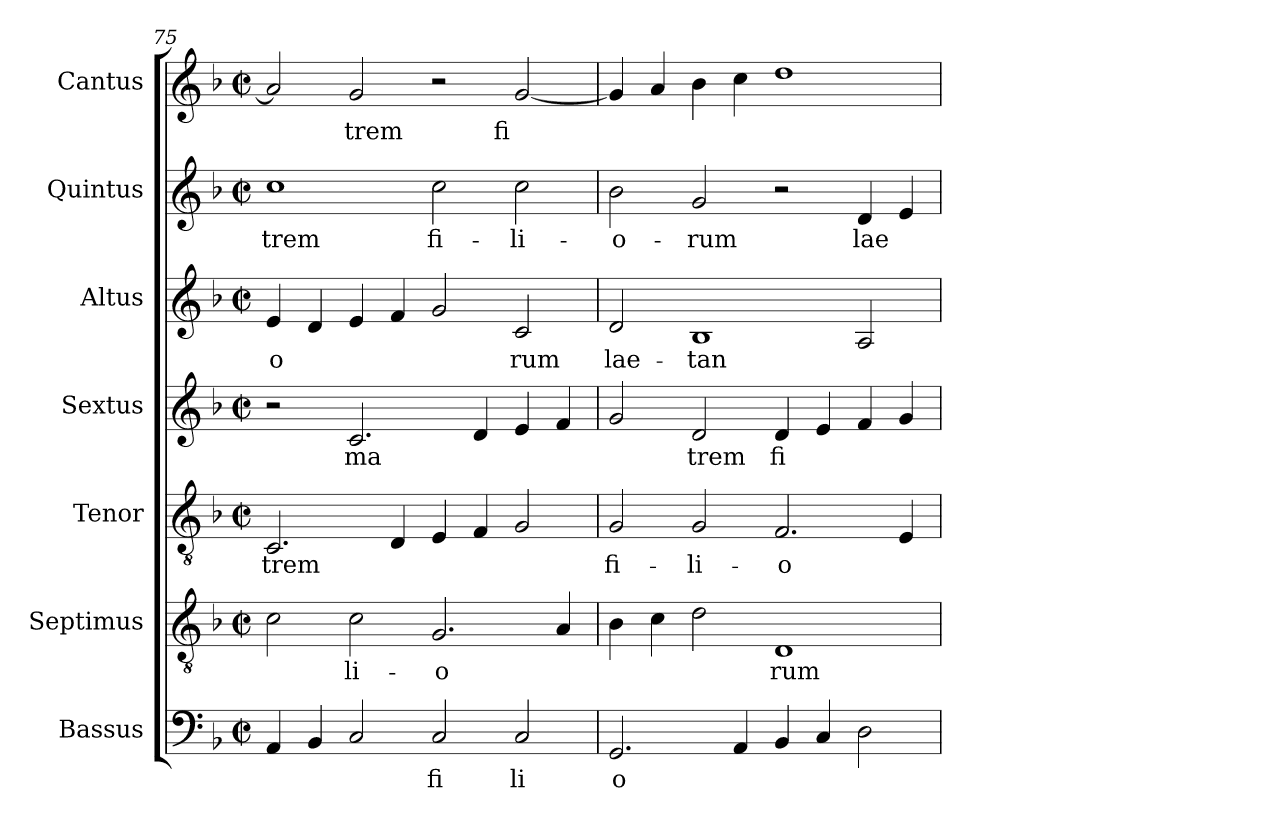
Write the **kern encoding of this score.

**kern	**text	**kern	**text	**kern	**text	**kern	**text	**kern	**text	**kern	**text	**kern	**text
*part7	*part7	*part6	*part6	*part5	*part5	*part4	*part4	*part3	*part3	*part2	*part2	*part1	*part1
*staff7	*staff7	*staff6	*staff6	*staff5	*staff5	*staff4	*staff4	*staff3	*staff3	*staff2	*staff2	*staff1	*staff1
*I"Bassus	*	*I"Septimus	*	*I"Tenor	*	*I"Sextus	*	*I"Altus	*	*I"Quintus	*	*I"Cantus	*
!!LO:PB:g=z
*clefF4	*	*clefGv2	*	*clefGv2	*	*clefG2	*	*clefG2	*	*clefG2	*	*clefG2	*
*k[b-]	*	*k[b-]	*	*k[b-]	*	*k[b-]	*	*k[b-]	*	*k[b-]	*	*k[b-]	*
*F:	*	*F:	*	*F:	*	*F:	*	*F:	*	*F:	*	*F:	*
*M2/2	*	*M2/2	*	*M2/2	*	*M2/2	*	*M2/2	*	*M2/2	*	*M2/2	*
*met(c|)	*	*met(c|)	*	*met(c|)	*	*met(c|)	*	*met(c|)	*	*met(c|)	*	*met(c|)	*
=75	=75	=75	=75	=75	=75	=75	=75	=75	=75	=75	=75	=75	=75
!	!LO:LY:b	!	!LO:LY:b	!	!LO:LY:b:cj	!	!	!	!LO:LY:b	!	!LO:LY:b:cj	!	!LO:LY:b:cj
4AA/	.	2c\	.	2.C/	trem	2r	.	4e/	-o-	1cc	trem	2a/]	--
!	!LO:LY:b	!	!	!	!	!	!	!	!LO:LY:b	!	!	!	!
4BB-/	.	.	.	.	.	.	.	4d/	--	.	.	.	.
!	!LO:LY:b	!	!LO:LY:b	!	!	!	!LO:LY:b:cj	!	!LO:LY:b	!	!	!	!LO:LY:b:cj
2C/	.	2c\	li-	.	.	2.c/	ma-	4e/	--	.	.	2g/	-trem
!	!	!	!	!	!LO:LY:b:cj	!	!	!	!LO:LY:b	!	!	!	!
.	.	.	.	4D/	.	.	.	4f/	--	.	.	.	.
!	!LO:LY:b	!	!LO:LY:b	!	!LO:LY:b:cj	!	!	!	!LO:LY:b	!	!LO:LY:b:cj	!	!
2C/	fi	2.G/	-o-	4E/	.	.	.	2g/	--	2cc\	fi-	2r	.
!	!	!	!	!	!LO:LY:b:cj	!	!LO:LY:b:cj	!	!	!	!	!	!
.	.	.	.	4F/	.	4d/	--	.	.	.	.	.	.
!	!LO:LY:b	!	!	!	!LO:LY:b:cj	!	!LO:LY:b:cj	!	!LO:LY:b	!	!LO:LY:b:cj	!	!LO:LY:b:cj
2C/	li	.	.	2G/	.	4e/	--	2c/	-rum	2cc\	-li-	[<2g/	fi-
!	!	!	!LO:LY:b	!	!	!	!LO:LY:b:cj	!	!	!	!	!	!
.	.	4A/	--	.	.	4f/	--	.	.	.	.	.	.
=76	=76	=76	=76	=76	=76	=76	=76	=76	=76	=76	=76	=76	=76
!	!LO:LY:b	!	!LO:LY:b	!	!LO:LY:b:cj	!	!LO:LY:b:cj	!	!LO:LY:b	!	!LO:LY:b:cj	!	!LO:LY:b:cj
2.GG/	o	4B-\	--	2G/	fi-	2g/	--	2d/	lae-	2b-\	-o-	4g/]	--
!	!	!	!LO:LY:b	!	!	!	!	!	!	!	!	!	!LO:LY:b:cj
.	.	4c\	--	.	.	.	.	.	.	.	.	4a/	--
!	!	!	!LO:LY:b	!	!LO:LY:b:cj	!	!LO:LY:b:cj	!	!LO:LY:b	!	!LO:LY:b:cj	!	!LO:LY:b:cj
.	.	2d\	--	2G/	-li-	2d/	-trem	1B-	-tan-	2g/	-rum	4b-\	--
!	!LO:LY:b	!	!	!	!	!	!	!	!	!	!	!	!LO:LY:b:cj
4AA/	.	.	.	.	.	.	.	.	.	.	.	4cc\	--
!	!LO:LY:b	!	!LO:LY:b	!	!LO:LY:b:cj	!	!LO:LY:b:cj	!	!	!	!	!	!LO:LY:b:cj
4BB-/	.	1D	-rum	2.F/	-o-	4d/	fi-	.	.	2r	.	1dd	--
!	!LO:LY:b	!	!	!	!	!	!LO:LY:b:cj	!	!	!	!	!	!
4C/	.	.	.	.	.	4e/	--	.	.	.	.	.	.
!	!LO:LY:b	!	!	!	!	!	!LO:LY:b:cj	!	!LO:LY:b	!	!LO:LY:b:cj	!	!
2D\	.	.	.	.	.	4f/	--	2A/	--	4d/	lae-	.	.
!	!	!	!	!	!LO:LY:b:cj	!	!LO:LY:b:cj	!	!	!	!LO:LY:b:cj	!	!
.	.	.	.	4E/	--	4g/	--	.	.	4e/	--	.	.
=	=	=	=	=	=	=	=	=	=	=	=	=	=
*-	*-	*-	*-	*-	*-	*-	*-	*-	*-	*-	*-	*-	*-
